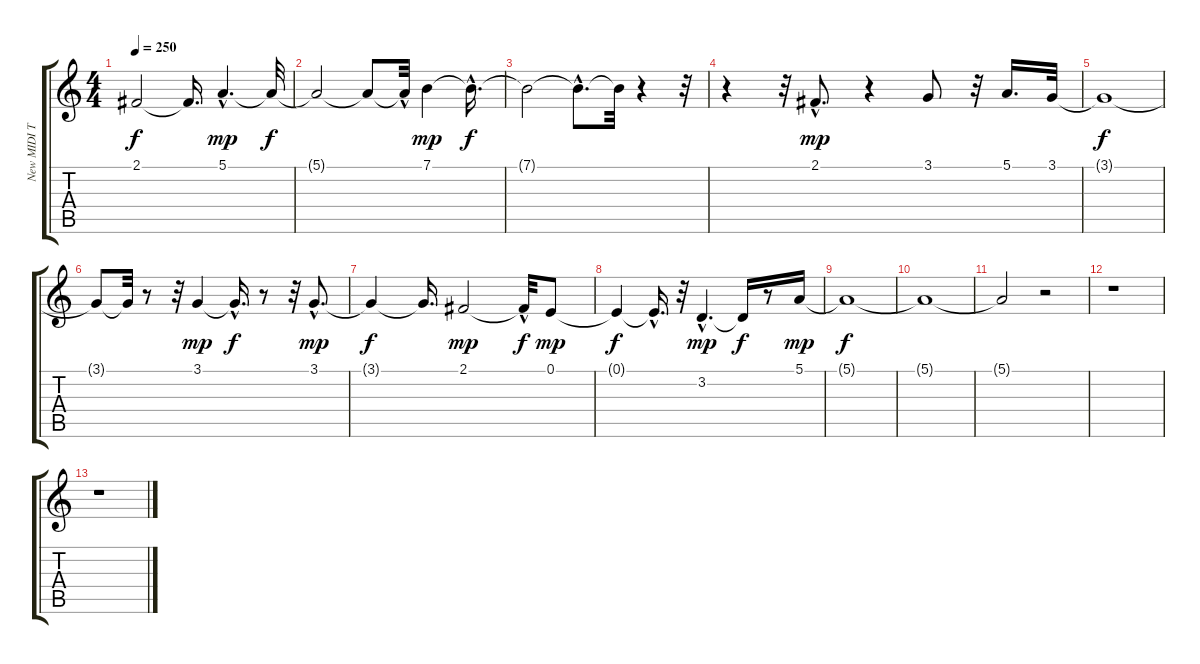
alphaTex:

\track ("New MIDI Track" "New MIDI T") {instrument clavinet}
\staff {score tabs}
\tuning (E4 B3 G3 D3 A2 E2) {hide}
\ts (4 4)
\tempo 250
\clef g2
\ks c
2.1{t}.2{dy f} 2.1{t}.16{d} 5.1{hac}.4{d dy mp} 5.1{t}.32{dy f} |
5.1{t}.2 5.1{t}.8 5.1{hac t}.32 7.1.4{dy mp} 7.1{hac t}.16{d dy f} |
7.1{t}.2 7.1{hac t}.8{d} 7.1{t}.32 r.4 r.32 |
r.4 r.32 2.1{hac}.8{d dy mp} r.4 3.1.8 r.32 5.1.16{d} 3.1.32 |
3.1{t}.1{dy f} |
3.1{t}.8 3.1{t}.32 r.8 r.32 3.1.4{dy mp} 3.1{hac t}.16{d dy f} r.8 r.32 3.1{hac}.8{d dy mp} |
3.1{t}.4{dy f} 3.1{t}.16{d} 2.1.2{dy mp} 2.1{hac t}.32{dy f} 0.1.8{dy mp} |
0.1{t}.4{dy f} 0.1{hac t}.16{d} r.32 3.2{hac}.4{d dy mp} 3.2{t}.16{dy f} r.8 5.1.16{dy mp} |
5.1{t}.1{dy f} |
5.1{t}.1 |
5.1{t}.2 r.2 |
r.1 |
r.1
